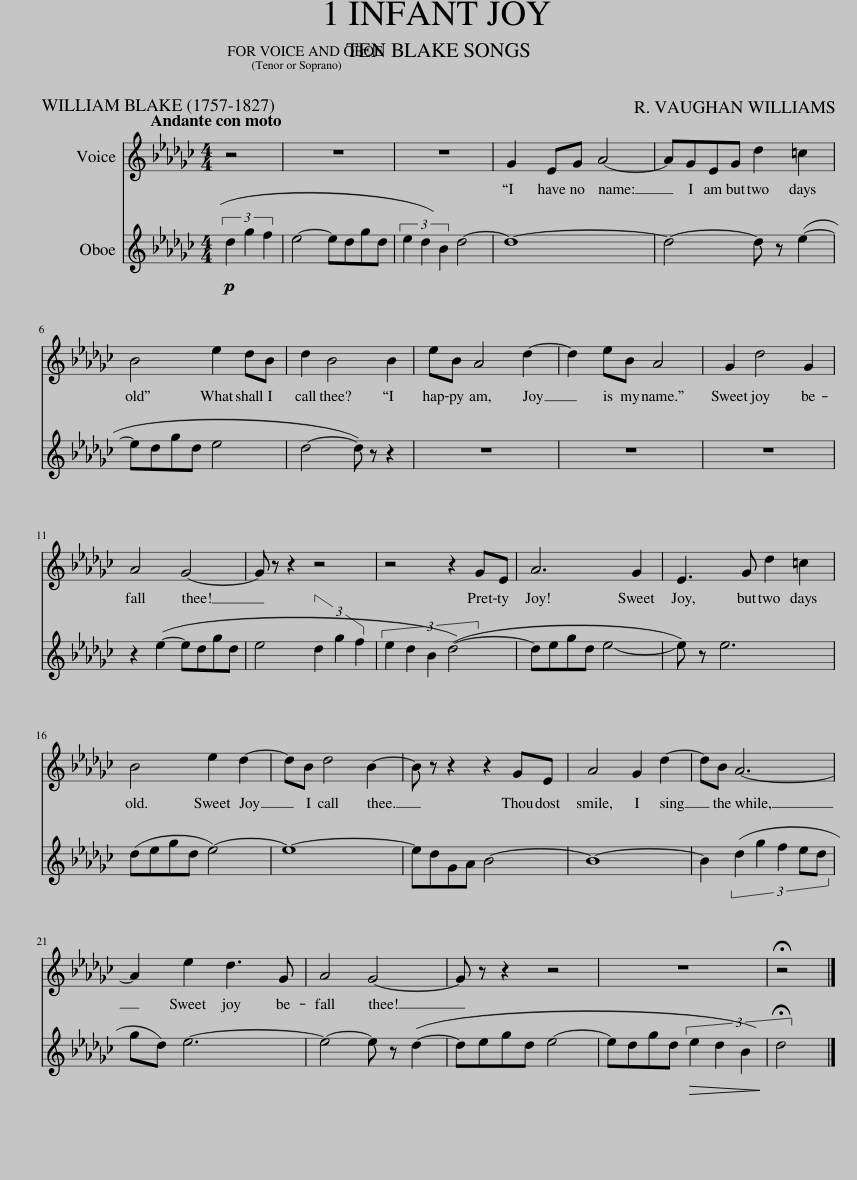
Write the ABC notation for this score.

X:1
%%score 1 2
L:1/8
Q:1/4=55
M:4/4
I:linebreak $
K:Gb
V:1 treble
V:2 treble
V:1
 z4 | z8 | z8 | G2 EG A4- | AGEG d2 =c2 |$ %5
 B4 e2 dB | d2 B4 B2 | eB A4 d2- | d2 eB A4 | G2 d4 G2 |$ %10
 A4 G4- | G z z2 z4 | z4 z2 GE | A6 G2 | E3 G d2 =c2 |$ %15
 B4 e2 d2- | dB d4 B2- | B z z2 z2 GE | A4 G2 d2- | dB A6- |$ %20
 A2 e2 d3 G | A4 G4- | G z z2 z4 | z8 | !fermata!z4 |] %25
V:2
!p! (3(d2 g2 f2 | e4- edgd | (3e2 d2 B2) d4- | d8- | d4- d z (e2- |$ %5
 edgd e4 | d4- d) z z2 | z8 | z8 | z8 |$ %10
 z2 (e2- edgd | e4 (3d2 g2 f2 | (3e2 d2 B2) (d4- | degd e4- | e) z e6 |$ %15
 (degd e4-) | e8- | edGA B4- | B8- | B2 (3(d2 g2 f2 ed |$ %20
 gd) e6- | e4- e z (d2- | degd e4- | edgd!>(! (3e2 d2 B2)!>)! | !fermata!d4 |] %25
